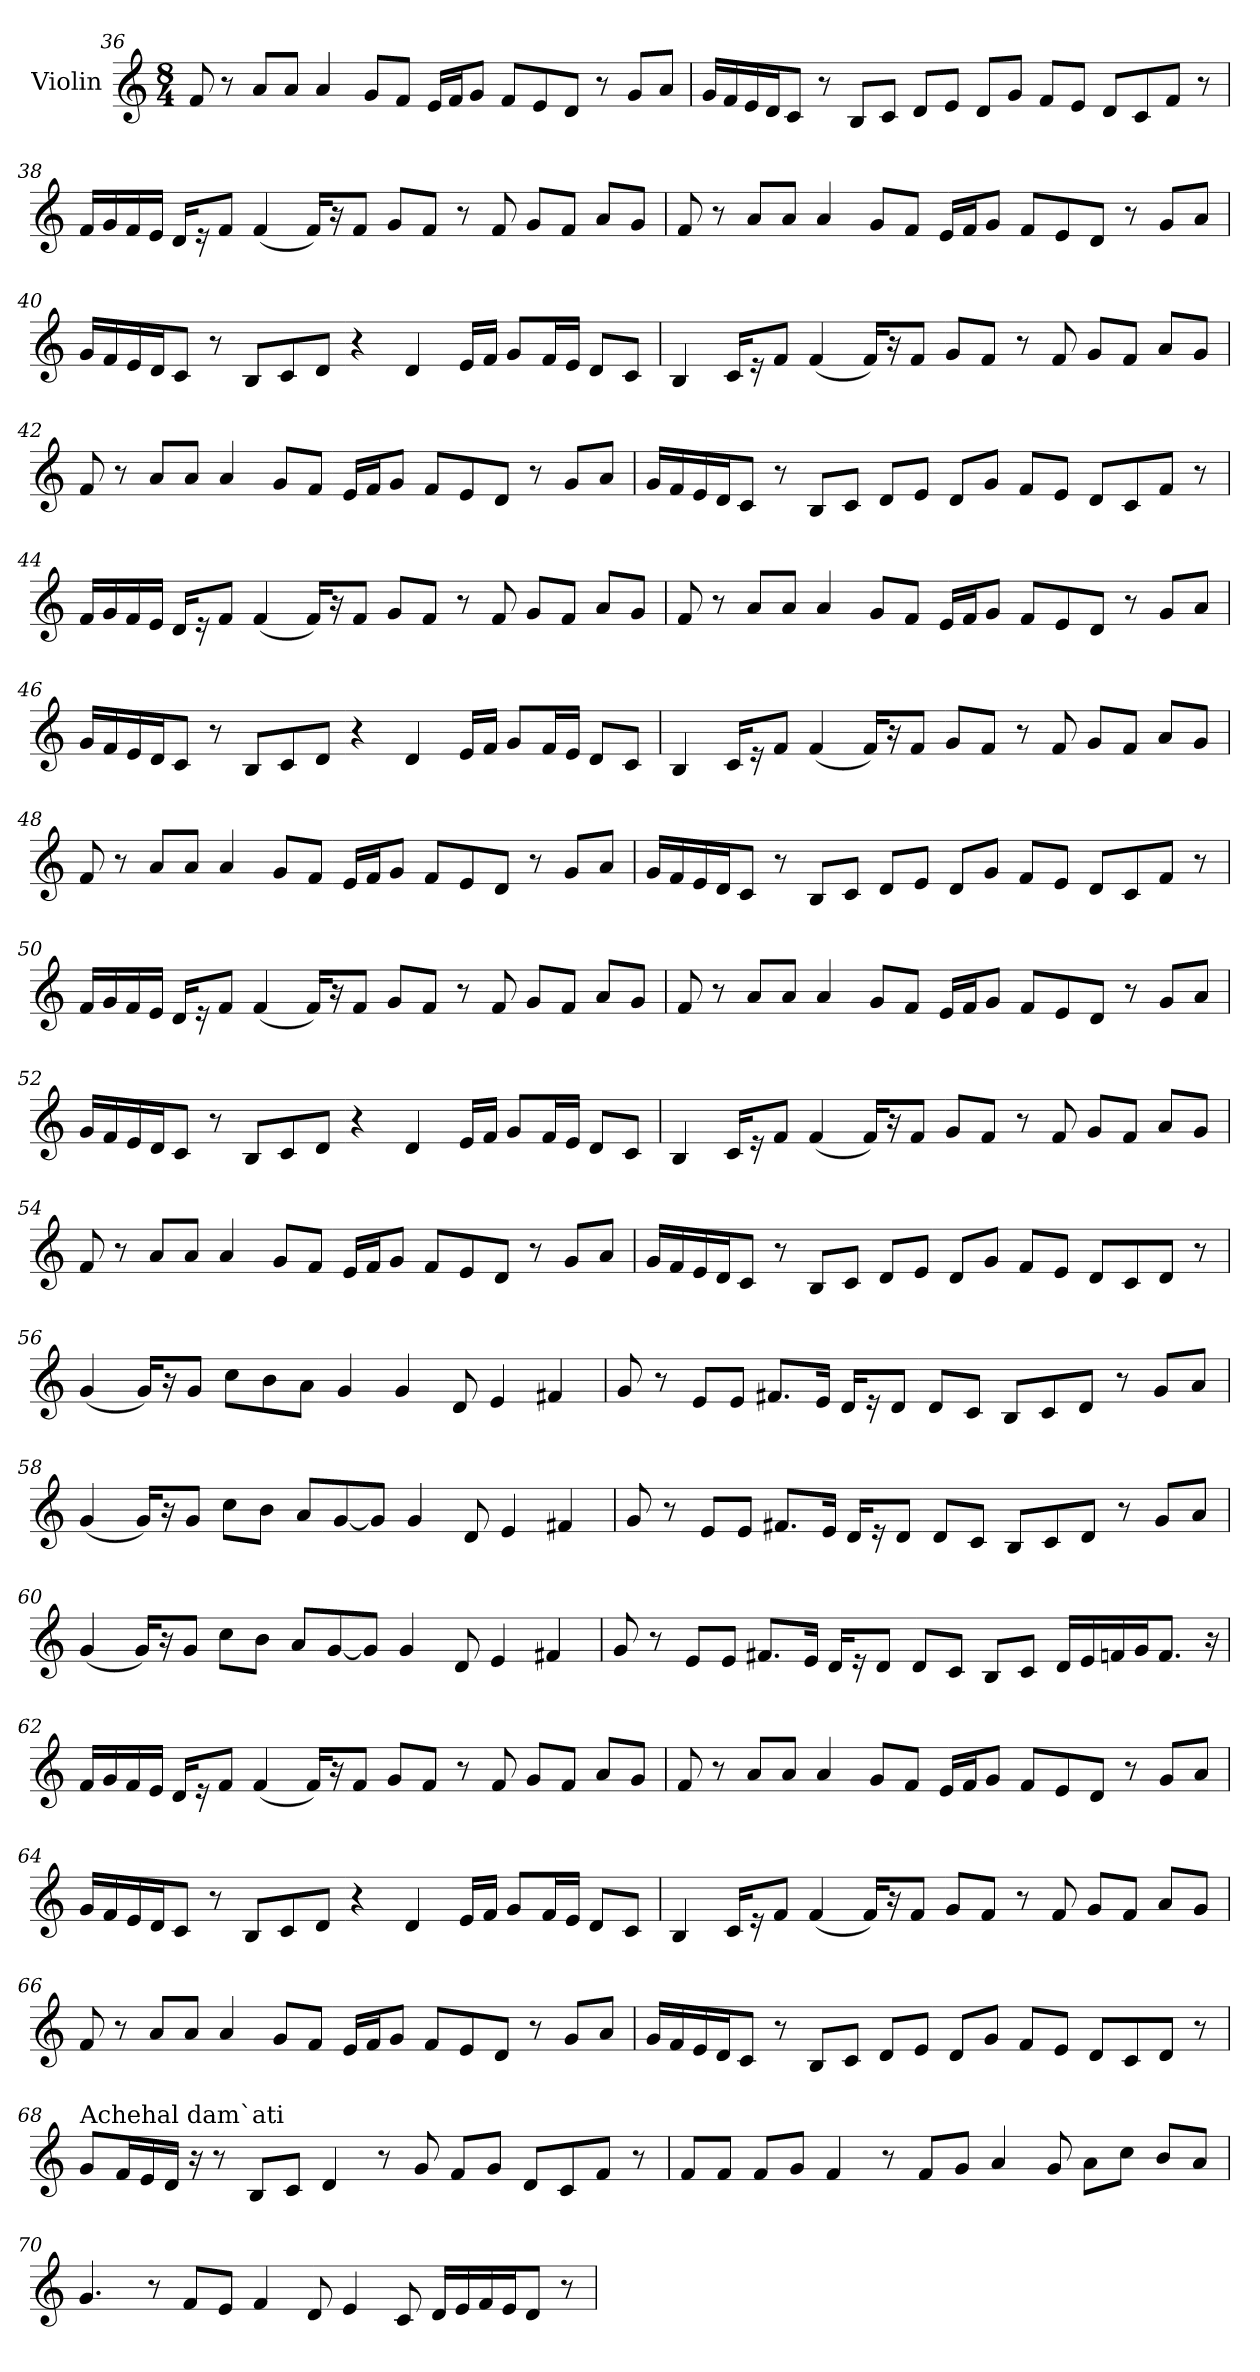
**kern
*part1
*staff1
*I"Violin
*clefG2
*k[]
*M8/4
=36
8f/
8r
8a/L
8a/J
4a/
8g/L
8f/J
16e/LL
16f/J
8g/J
8f/L
8e/
8d/J
8r
8g/L
8a/J
!!LO:LB:g=z
=37
16g/LL
16f/
16e/
16d/J
8c/J
8r
8B/L
8c/J
8d/L
8e/J
8d/L
8g/J
8f/L
8e/J
8d/L
8c/
8f/J
8r
=38
16f/LL
16g/
16f/
16e/JJ
16d/KL
16r
8f/J
(<4f/
16f/KL)
16r
8f/J
8g/L
8f/J
8r
8f/
8g/L
8f/J
8a/L
8g/J
!!LO:LB:g=z
=39
8f/
8r
8a/L
8a/J
4a/
8g/L
8f/J
16e/LL
16f/J
8g/J
8f/L
8e/
8d/J
8r
8g/L
8a/J
=40
16g/LL
16f/
16e/
16d/J
8c/J
8r
8B/L
8c/
8d/J
4r
4d/
16e/LL
16f/JJ
8g/L
16f/L
16e/JJ
8d/L
8c/J
!!LO:LB:g=z
=41
4B/
16c/KL
16r
8f/J
(<4f/
16f/KL)
16r
8f/J
8g/L
8f/J
8r
8f/
8g/L
8f/J
8a/L
8g/J
=42
8f/
8r
8a/L
8a/J
4a/
8g/L
8f/J
16e/LL
16f/J
8g/J
8f/L
8e/
8d/J
8r
8g/L
8a/J
!!LO:LB:g=z
=43
16g/LL
16f/
16e/
16d/J
8c/J
8r
8B/L
8c/J
8d/L
8e/J
8d/L
8g/J
8f/L
8e/J
8d/L
8c/
8f/J
8r
=44
16f/LL
16g/
16f/
16e/JJ
16d/KL
16r
8f/J
(<4f/
16f/KL)
16r
8f/J
8g/L
8f/J
8r
8f/
8g/L
8f/J
8a/L
8g/J
!!LO:LB:g=z
=45
8f/
8r
8a/L
8a/J
4a/
8g/L
8f/J
16e/LL
16f/J
8g/J
8f/L
8e/
8d/J
8r
8g/L
8a/J
=46
16g/LL
16f/
16e/
16d/J
8c/J
8r
8B/L
8c/
8d/J
4r
4d/
16e/LL
16f/JJ
8g/L
16f/L
16e/JJ
8d/L
8c/J
!!LO:PB:g=z
=47
4B/
16c/KL
16r
8f/J
(<4f/
16f/KL)
16r
8f/J
8g/L
8f/J
8r
8f/
8g/L
8f/J
8a/L
8g/J
=48
8f/
8r
8a/L
8a/J
4a/
8g/L
8f/J
16e/LL
16f/J
8g/J
8f/L
8e/
8d/J
8r
8g/L
8a/J
!!LO:LB:g=z
=49
16g/LL
16f/
16e/
16d/J
8c/J
8r
8B/L
8c/J
8d/L
8e/J
8d/L
8g/J
8f/L
8e/J
8d/L
8c/
8f/J
8r
=50
16f/LL
16g/
16f/
16e/JJ
16d/KL
16r
8f/J
(<4f/
16f/KL)
16r
8f/J
8g/L
8f/J
8r
8f/
8g/L
8f/J
8a/L
8g/J
!!LO:LB:g=z
=51
8f/
8r
8a/L
8a/J
4a/
8g/L
8f/J
16e/LL
16f/J
8g/J
8f/L
8e/
8d/J
8r
8g/L
8a/J
=52
16g/LL
16f/
16e/
16d/J
8c/J
8r
8B/L
8c/
8d/J
4r
4d/
16e/LL
16f/JJ
8g/L
16f/L
16e/JJ
8d/L
8c/J
!!LO:LB:g=z
=53
4B/
16c/KL
16r
8f/J
(<4f/
16f/KL)
16r
8f/J
8g/L
8f/J
8r
8f/
8g/L
8f/J
8a/L
8g/J
=54
8f/
8r
8a/L
8a/J
4a/
8g/L
8f/J
16e/LL
16f/J
8g/J
8f/L
8e/
8d/J
8r
8g/L
8a/J
!!LO:LB:g=z
=55
16g/LL
16f/
16e/
16d/J
8c/J
8r
8B/L
8c/J
8d/L
8e/J
8d/L
8g/J
8f/L
8e/J
8d/L
8c/
8d/J
8r
=56
(<4g/
16g/KL)
16r
8g/J
8cc\L
8b\
8a\J
4g/
4g/
8d/
4e/
4f#X/
!!LO:LB:g=z
=57
8g/
8r
8e/L
8e/J
8.f#X/L
16e/Jk
16d/KL
16r
8d/J
8d/L
8c/J
8B/L
8c/
8d/J
8r
8g/L
8a/J
=58
(<4g/
16g/KL)
16r
8g/J
8cc\L
8b\J
8a/L
[8g/
8g/J]
4g/
8d/
4e/
4f#X/
!!LO:LB:g=z
=59
8g/
8r
8e/L
8e/J
8.f#X/L
16e/Jk
16d/KL
16r
8d/J
8d/L
8c/J
8B/L
8c/
8d/J
8r
8g/L
8a/J
=60
(<4g/
16g/KL)
16r
8g/J
8cc\L
8b\J
8a/L
[8g/
8g/J]
4g/
8d/
4e/
4f#X/
!!LO:LB:g=z
=61
8g/
8r
8e/L
8e/J
8.f#X/L
16e/Jk
16d/KL
16r
8d/J
8d/L
8c/J
8B/L
8c/J
16d/LL
16e/
16fn/
16g/J
8.f/J
16r
!!LO:PB:g=z
=62
16f/LL
16g/
16f/
16e/JJ
16d/KL
16r
8f/J
(<4f/
16f/KL)
16r
8f/J
8g/L
8f/J
8r
8f/
8g/L
8f/J
8a/L
8g/J
!!LO:PB:g=z
=63
8f/
8r
8a/L
8a/J
4a/
8g/L
8f/J
16e/LL
16f/J
8g/J
8f/L
8e/
8d/J
8r
8g/L
8a/J
=64
16g/LL
16f/
16e/
16d/J
8c/J
8r
8B/L
8c/
8d/J
4r
4d/
16e/LL
16f/JJ
8g/L
16f/L
16e/JJ
8d/L
8c/J
!!LO:LB:g=z
=65
4B/
16c/KL
16r
8f/J
(<4f/
16f/KL)
16r
8f/J
8g/L
8f/J
8r
8f/
8g/L
8f/J
8a/L
8g/J
=66
8f/
8r
8a/L
8a/J
4a/
8g/L
8f/J
16e/LL
16f/J
8g/J
8f/L
8e/
8d/J
8r
8g/L
8a/J
!!LO:LB:g=z
=67
16g/LL
16f/
16e/
16d/J
8c/J
8r
8B/L
8c/J
8d/L
8e/J
8d/L
8g/J
8f/L
8e/J
8d/L
8c/
8d/J
8r
=68
!LO:TX:a:t=Achehal dam`ati
8g/L
16f/L
16e/
16d/JJ
16r
8r
8B/L
8c/J
4d/
8r
8g/
8f/L
8g/J
8d/L
8c/
8f/J
8r
!!LO:LB:g=z
=69
8f/L
8f/J
8f/L
8g/J
4f/
8r
8f/L
8g/J
4a/
8g/
8a\L
8cc\J
8b/L
8a/J
=70
4.g/
8r
8f/L
8e/J
4f/
8d/
4e/
8c/
16d/LL
16e/
16f/
16e/J
8d/J
8r
=
*-
